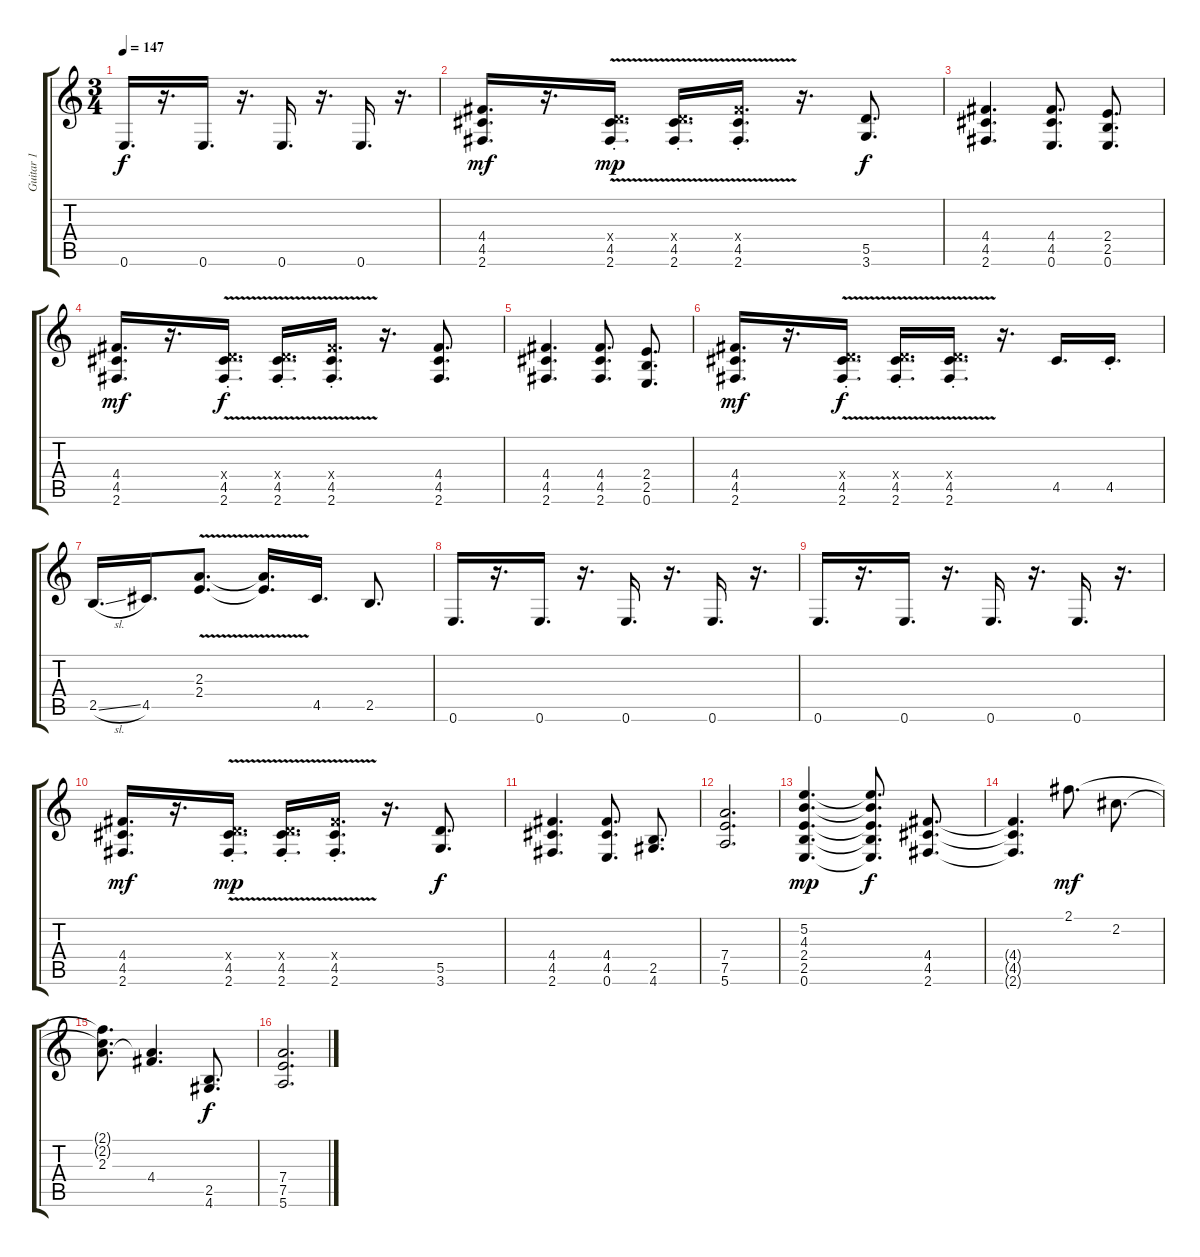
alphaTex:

\track ("Guitar 1" "Guitar 1") {instrument distortionguitar}
\staff {score tabs}
\tuning (E4 B3 G3 D3 A2 E2) {hide}
\ts (3 4)
\tempo 147
\clef g2
\ks c
0.6.16{d dy f} r.16{d} 0.6.16{d} r.16{d} 0.6.16{d} r.16{d} 0.6.16{d} r.16{d} |
(4.4 4.5 2.6).16{d dy mf} r.16{d} (0.4{x} 4.5{v st} 2.6{st}).16{d dy mp} (0.4{x} 4.5{v st} 2.6{st}).16{d} (4.4{x} 4.5{v st} 2.6{st}).16{d} r.16{d} (5.5 3.6).8{d dy f} |
(4.4 4.5 2.6).4{d} (4.4 4.5 0.6).8{d} (2.4 2.5 0.6).8{d} |
(4.4 4.5 2.6).16{d dy mf} r.16{d} (0.4{x} 4.5{v} 2.6{st}).16{d dy f} (0.4{x} 4.5{v} 2.6{st}).16{d} (4.4{x} 4.5{v} 2.6{st}).16{d} r.16{d} (4.4 4.5 2.6).8{d} |
(4.4 4.5 2.6).4{d} (4.4 4.5 2.6).8{d} (2.4 2.5 0.6).8{d} |
(4.4 4.5 2.6).16{d dy mf} r.16{d} (0.4{x} 4.5{v st} 2.6{st}).16{d dy f} (0.4{x} 4.5{v st} 2.6{st}).16{d} (0.4{x} 4.5{v st} 2.6).16{d} r.16{d} 4.5.16{d} 4.5{st}.16{d} |
2.5{sl}.16{d} 4.5.16{d} (2.3{v} 2.4).8{d} (2.3{t} 2.4{t}).16{d} 4.5.16{d} 2.5.8{d} |
0.6.16{d} r.16{d} 0.6.16{d} r.16{d} 0.6.16{d} r.16{d} 0.6.16{d} r.16{d} |
0.6.16{d} r.16{d} 0.6.16{d} r.16{d} 0.6.16{d} r.16{d} 0.6.16{d} r.16{d} |
(4.4 4.5 2.6).16{d dy mf} r.16{d} (0.4{x} 4.5{v st} 2.6{st}).16{d dy mp} (0.4{x} 4.5{v st} 2.6{st}).16{d} (4.4{x} 4.5{v st} 2.6{st}).16{d} r.16{d} (5.5 3.6).8{d dy f} |
\section ("" "")
(4.4 4.5 2.6).4{d} (4.4 4.5 0.6).8{d} (2.5 4.6).8{d} |
(7.4 7.5 5.6).2{d} |
(5.2 4.3 2.4 2.5 0.6).4{d dy mp} (5.2{t} 4.3{t} 2.4{t} 2.5{t} 0.6{t}).8{d dy f} (4.4 4.5 2.6).8{d} |
(4.4{t} 4.5{t} 2.6{t}).4{d} 2.1.8{d dy mf} 2.2.8{d} |
(2.1{t} 2.2{t} 2.3).8{d} (2.3{t} 4.4).4{d} (2.5 4.6).8{d dy f} |
(7.4 7.5 5.6).2{d}
